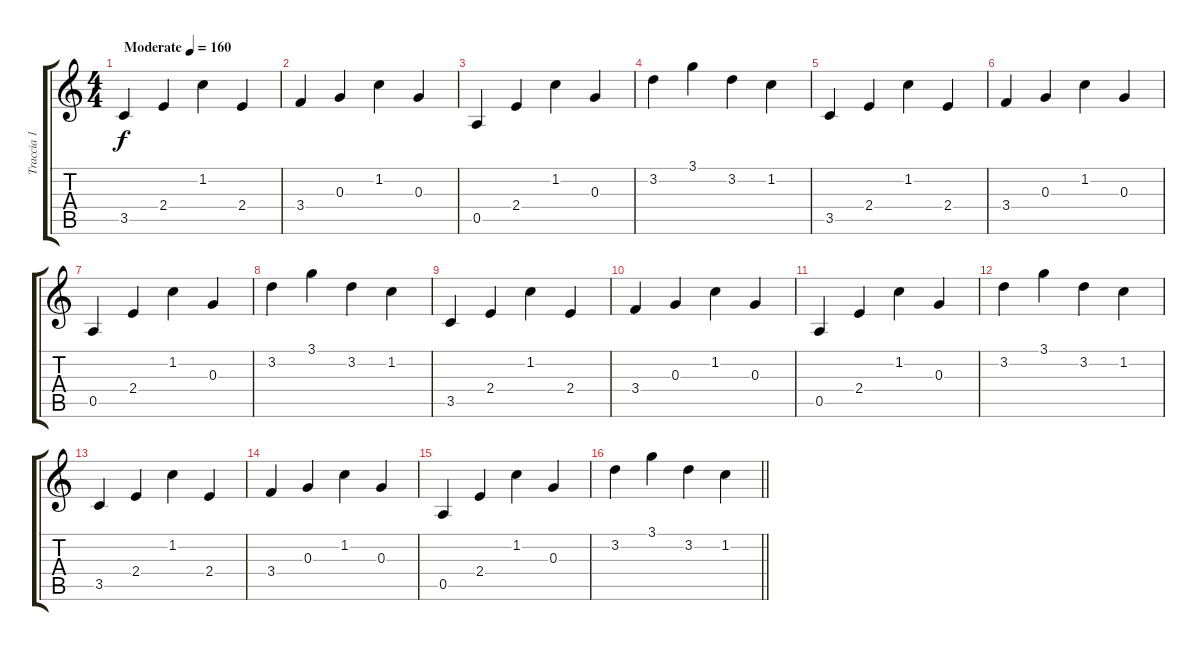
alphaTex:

\track ("Traccia 1" "Traccia 1") {instrument acousticguitarsteel}
\staff {score tabs}
\tuning (E4 B3 G3 D3 A2 E2) {hide}
\ts (4 4)
\tempo (160 "Moderate")
\clef g2
\ks c
3.5.4{dy f instrument acousticguitarsteel} 2.4.4 1.2.4 2.4.4 |
3.4.4 0.3.4 1.2.4 0.3.4 |
0.5.4 2.4.4 1.2.4 0.3.4 |
3.2.4 3.1.4 3.2.4 1.2.4 |
3.5.4 2.4.4 1.2.4 2.4.4 |
3.4.4 0.3.4 1.2.4 0.3.4 |
0.5.4 2.4.4 1.2.4 0.3.4 |
3.2.4 3.1.4 3.2.4 1.2.4 |
3.5.4 2.4.4 1.2.4 2.4.4 |
3.4.4 0.3.4 1.2.4 0.3.4 |
0.5.4 2.4.4 1.2.4 0.3.4 |
3.2.4 3.1.4 3.2.4 1.2.4 |
3.5.4 2.4.4 1.2.4 2.4.4 |
3.4.4 0.3.4 1.2.4 0.3.4 |
0.5.4 2.4.4 1.2.4 0.3.4 |
\barLineRight lightlight
3.2.4 3.1.4 3.2.4 1.2.4
